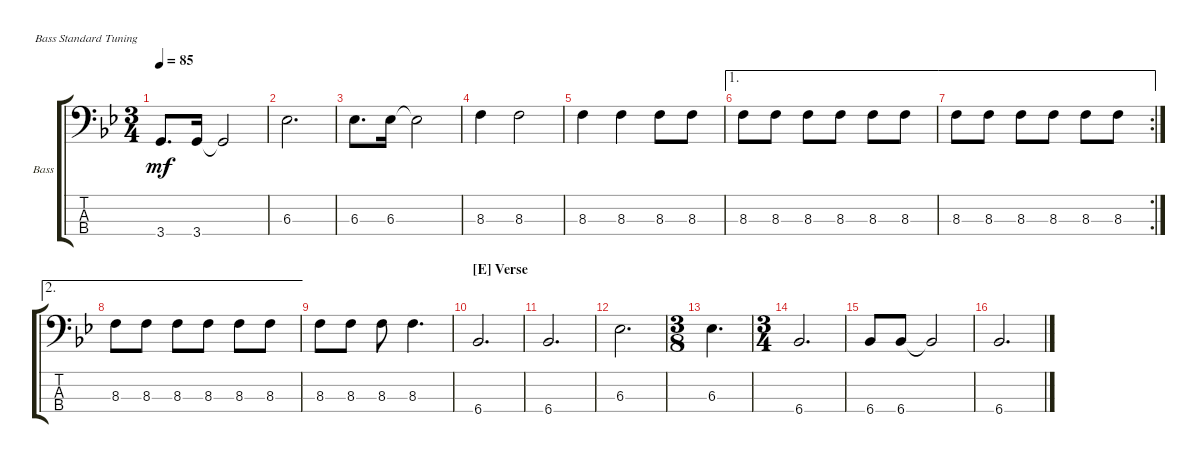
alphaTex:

\bracketExtendMode groupsimilarinstruments
\firstSystemTrackNameOrientation horizontal
\otherSystemsTrackNameOrientation horizontal
\track ("Bass" "Bass") {instrument electricbassfinger}
\staff {score tabs}
\tuning (G2 D2 A1 E1)
\ts (3 4)
\tempo 85
\clef f4
\scale
0.333333
\ks bb
3.4.8{d dy mf} 3.4.16 3.4{t}.2 |
\scale
0.333333 6.3.2{d} |
\scale
0.333333 6.3.8{d} 6.3.16 6.3{t}.2 |
\scale
0.333333 8.3.4 8.3.2 |
\scale
0.333333 8.3.4 8.3.4 8.3.8 8.3.8 |
\ae 1
\scale
0.323077 8.3.8 8.3.8 8.3.8 8.3.8 8.3.8 8.3.8 |
\ae 1
\rc 2
\scale
0.353846 8.3.8 8.3.8 8.3.8 8.3.8 8.3.8 8.3.8 |
\ae 2
\scale
0.323077 8.3.8 8.3.8 8.3.8 8.3.8 8.3.8 8.3.8 |
\scale
0.333333 8.3.8 8.3.8 8.3.8 8.3.4{d} |
\section ("E" "Verse")
\scale
0.333333 6.4.2{d} |
\scale
0.333333 6.4.2{d} |
\scale
0.189189 6.3.2{d} |
\ts (3 8)
\scale
0.405405 6.3.4{d} |
\ts (3 4)
\scale
0.405405 6.4.2{d} |
\scale
0.333333 6.4.8 6.4.8 6.4{t}.2 |
\scale
0.333333 6.4.2{d}
